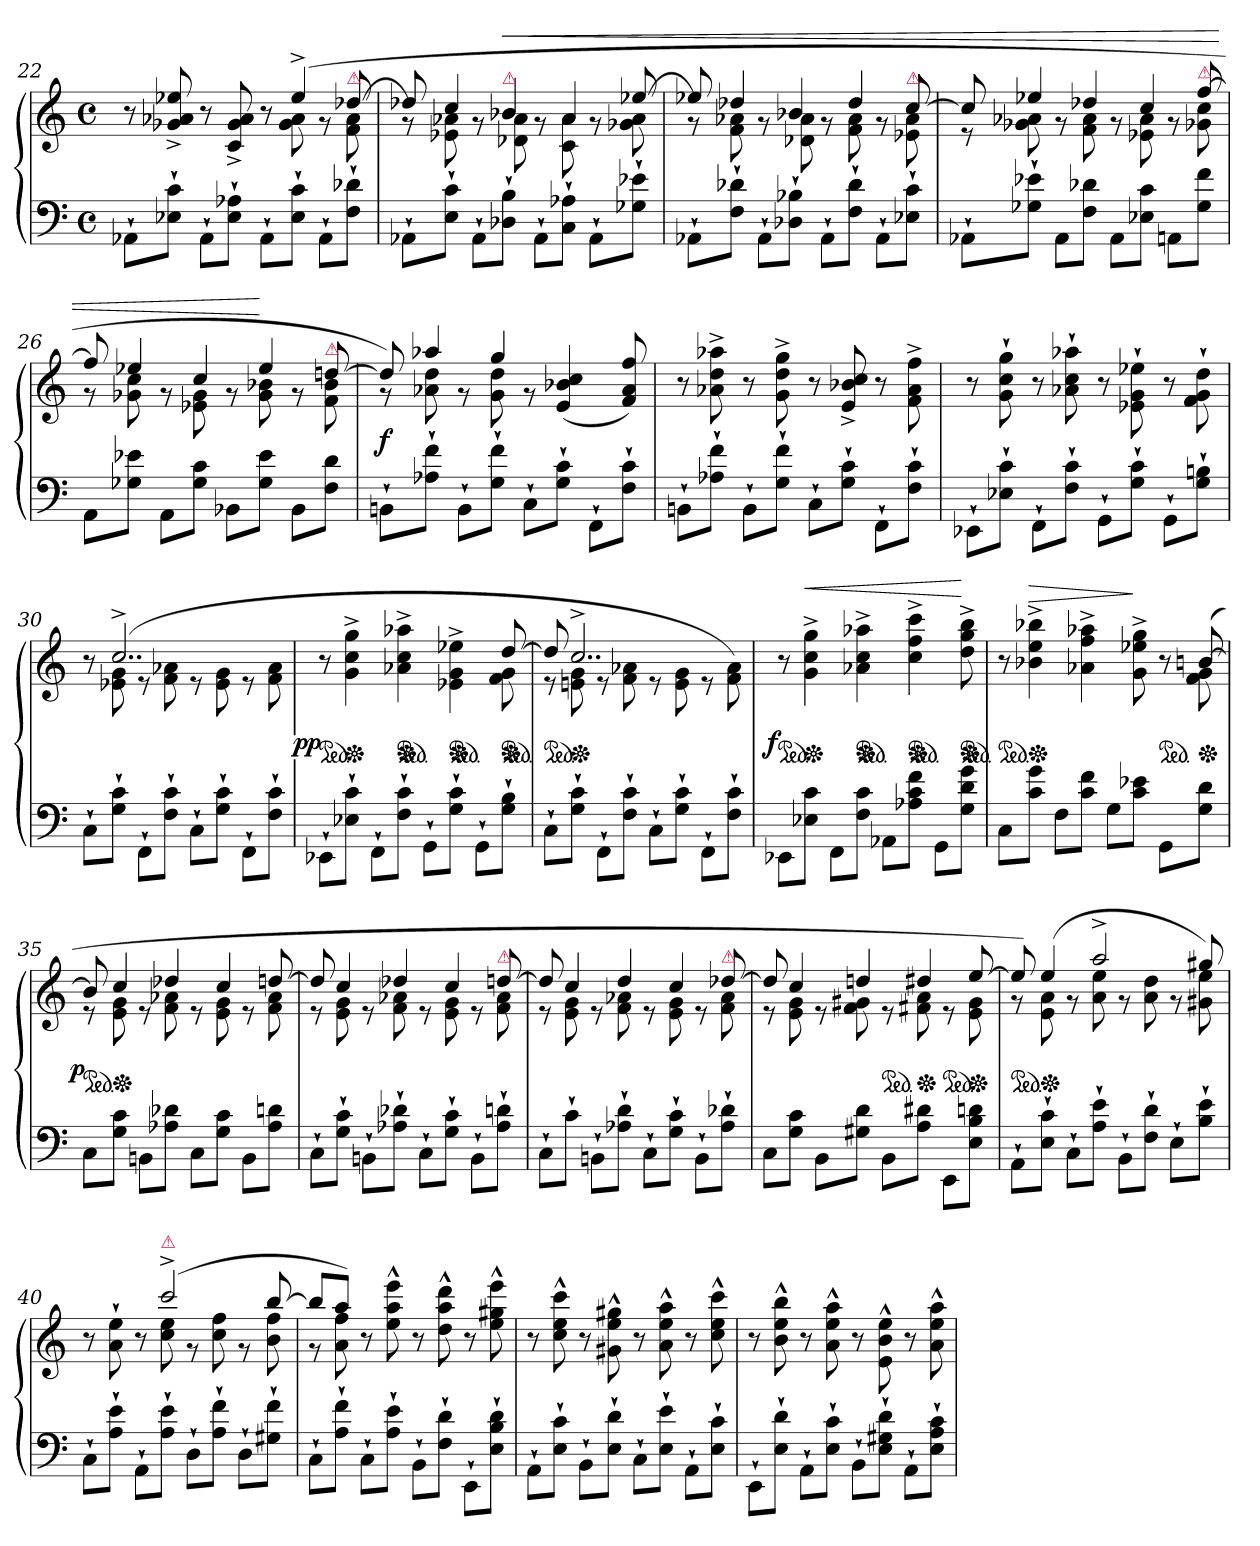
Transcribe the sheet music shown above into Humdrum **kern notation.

**kern	**kern	**dynam
*part1	*part1	*part1
*staff2	*staff1	*staff1/2
*clefF4	*clefG2	*
*k[]	*k[]	*
*a:	*a:	*
*M2/2	*M2/2	*
*met(c)	*met(c)	*
=22	=22	=22
*	*^	*
8AA-X`>L	2reeeyy	8r	.
8E-X`> 8c`>J	.	8g-X^</ 8a-X^</ 8ee-X^</	.
8AA-`>\L	.	8r	.
8E-`>\ 8A-X`>\J	.	8c^< 8g-^< 8a-^<	.
8AA-`>L	8reeeyy	8r	.
8E-`> 8c`>J	(4ee-^>	8g- 8a-	.
8AA-`>L	.	8rg	.
!	!LO:TX:a:color=crimson:t=⚠	!	!
8F`> 8d-X`>J	[8dd-X	8f 8a-	.
=23	=23	=23	=23
8AA-X`>L	8dd-X]	8rg	.
8E`> 8c`>J	4cc	8e-X 8a-X	.
8AA-`>\L	.	8rg	.
!	!LO:TX:a:color=crimson:t=⚠	!	!
!	!	!	!LO:HP:a
8D-X`>\ 8B`>\J	4b-X	8d-X 8a-	<
8AA-`>\L	.	8rg	.
8C`>\ 8A-X`>\J	4a-	8c 8a-	.
8AA-`>L	.	8rg	.
8G-X`> 8e-X`>J	[8ee-X	8g-X 8a-	.
=24	=24	=24	=24
8AA-X`L	8ee-X]	8rg	.
8F` 8d-X`J	4dd-X	8f 8a-X	.
8AA-`\L	.	8rg	.
8D-X`\ 8B-X`\J	4b-X	8d-X 8a-	.
8AA-`L	.	8rg	.
8F` 8d-`J	4dd-	8f 8a-	.
8AA-`L	.	8rg	.
!	!LO:TX:a:color=crimson:t=⚠	!	!
8E-X` 8c`J	[8cc	8e-X 8a-	.
=25	=25	=25	=25
8AA-X`>L	8cc]	8re	.
8G-X`> 8e-X`>J	4ee-X	8g-X 8a-X	.
8AA-L	.	8rg	.
8F 8d-XJ	4dd-X	8f 8a-	.
8AA-L	.	8rg	.
8E-X 8cJ	4cc	8e-X 8a-	.
8AAnL	.	8rg	.
!	!LO:TX:a:color=crimson:t=⚠	!	!
8G- 8fJ	[8ff	8g-X 8cc	.
=26	=26	=26	=26
8AAL	8ff]	8rg	.
8G-X 8e-XJ	4ee-X	8g-X 8cc	.
8AAL	.	8rg	.
8G- 8cJ	4cc	8e-X 8g-	.
8BB-XL	.	8rg	.
8G- 8e-J	4ee-	8g- 8b-X	[
8BB-L	.	8rg	.
!	!LO:TX:a:color=crimson:t=⚠	!	!
8F 8dJ	[8ddn	8f 8b-	.
=27	=27	=27	=27
8BBn`>L	8dd])	8rg	f
8A-X`> 8f`>J	4aa-X	8a-X 8dd	.
8BB`>L	.	8rg	.
8G`> 8f`>J	4gg	8g 8dd	.
8C`>L	.	8rg	.
8G`> 8c`>J	4.rcccyy	(>4e/ 4b-X/ 4cc/	.
8FF`>\L	.	.	.
8F`>\ 8c`>\J	.	8f/ 8a-/ 8ff/)	.
*	*v	*v	*
=28	=28	=28
8BBn`>L	8r	.
8A-X`> 8f`>J	8a-X^> 8dd^> 8aa-X^>	.
8BB`>L	8r	.
8G`> 8f`>J	8g^> 8dd^> 8gg^>	.
8C`>L	8r	.
8G`> 8c`>J	8e^> 8b-X^> 8cc^>	.
8FF`>\L	8r	.
8F`>\ 8c`>\J	8f^> 8a-^> 8ff^>	.
=29	=29	=29
8EE-X`>\L	8r	.
8E-X`>\ 8c`>\J	8g`> 8cc`> 8gg`>	.
8FF`>\L	8r	.
8F`>\ 8c`>\J	8a-X`> 8cc`> 8aa-X`>	.
8GG`>L	8r	.
8G`> 8c`>J	8e-X`>\ 8g`>\ 8ee-X`>\	.
8GG`>L	8r	.
8G`> 8Bn`>J	8f`>\ 8g`>\ 8dd`>\	.
=30	=30	=30
*	*^	*
8C`>L	8r	8raayy	.
8G`> 8c`>J	(2..cc^>	8e-X 8g	.
8FF`>\L	.	8re	.
8F`>\ 8c`>\J	.	8f 8a-X	.
8C`>L	.	8re	.
8G`> 8c`>J	.	8e- 8g	.
8FF`>\L	.	8re	.
8F`>\ 8c`>\J	.	8f 8a-	.
=31	=31	=31	=31
!	!LO:TX:b:i:t=poco ritenuto	!	!
!	!	!	!LO:DY:rj
*	*ped	*	*
8EE-X`>\L	8rcccyy	8r	pp
*	*Xped	*	*
8E-X`>\ 8c`>\J	4ryy	4g^> 4cc^> 4gg^>	.
*	*ped	*	*
8FF`>\L	.	.	.
*	*Xped	*	*
8F`>\ 8c`>\J	4ryy	4a-X^> 4cc^> 4aa-X^>	.
*	*ped	*	*
8GG`>L	.	.	.
*	*Xped	*	*
8G`> 8c`>J	4ryy	4e-X^>\ 4g^>\ 4ee-X^>\	.
*	*ped	*	*
8GG`>L	.	.	.
*	*Xped	*	*
8G`> 8B`>J	[8dd	8f\ 8g\	.
=32	=32	=32	=32
*	*ped	*	*
8C`L	8dd]	8re	.
*	*Xped	*	*
8G`> 8c`>J	2..cc^>	8en 8g	.
8FF`>\L	.	8re	.
8F`>\ 8c`>\J	.	8f 8a-X	.
8C`>L	.	8re	.
8G`> 8c`>J	.	8e 8g	.
8FF`>\L	.	8re	.
8F`>\ 8c`>\J	.	8f 8a-)	.
=33	=33	=33	=33
!	!	!	!LO:DY:rj
*	*v	*v	*
*	*ped	*
8EE-X\L	8r	f
!	!	!LO:HP:a
*	*Xped	*
8E-X\ 8c\J	4g^> 4cc^> 4gg^>	<
*	*ped	*
8FF\L	.	.
*	*Xped	*
8F\ 8c\J	4a-X^> 4cc^> 4aa-X^>	.
*	*ped	*
8AA-XL	.	.
*	*Xped	*
8A-X 8c 8fJ	4cc^> 4ff^> 4ccc^>	.
*	*ped	*
8GGL	.	.
*	*Xped	*
8G 8d 8gJ	8dd^> 8gg^> 8bb^>	[
=34	=34	=34
*	*^	*
*	*ped	*	*
8CL	2..rgggyy	8r	.
!	!	!	!LO:HP:a
*	*Xped	*	*
8c 8gJ	.	4b-X^> 4ee^> 4bb-X^>	>
8FL	.	.	.
8c 8fJ	.	4a-X^> 4ff^> 4aa-X^>	.
8GL	.	.	.
8c 8e-XJ	.	8g^> 8ee-X^> 8gg^>	]
*	*ped	*	*
8GGL	.	8r	.
!	!LO:TX:a:color=crimson:t=⚠	!	!
*	*Xped	*	*
8G 8dJ	([8bn	8f 8g	.
=35	=35	=35	=35
!	!	!	!LO:DY:rj
*	*ped	*	*
8CL	8bn]	8re	p
*	*Xped	*	*
8G 8cJ	4cc	8e 8g	.
8BBnL	.	8re	.
8A-X 8d-XJ	4dd-X	8f 8a-X	.
8CL	.	8re	.
8G 8cJ	4cc	8e 8g	.
8BBL	.	8re	.
8A- 8dnJ	[8ddn	8f 8a-	.
=36	=36	=36	=36
8C`>L	8dd]	8re	.
8G`> 8c`>J	4cc	8e 8g	.
8BBn`>L	.	8re	.
8A-X`> 8d-X`>J	4dd-X	8f 8a-X	.
8C`>L	.	8re	.
8G`> 8c`>J	4cc	8e 8g	.
8BB`>L	.	8re	.
!	!LO:TX:a:color=crimson:t=⚠	!	!
8A-`> 8dn`>J	[8ddn	8f 8a-	.
=37	=37	=37	=37
8C`>L	8dd]	8re	.
8c`>J	4cc	8e 8g	.
8BBn`>L	.	8re	.
8A-X`> 8d`>J	4dd	8f 8a-X	.
8C`>L	.	8re	.
8G`> 8c`>J	4cc	8e 8g	.
8BB`>L	.	8re	.
!	!LO:TX:a:color=crimson:t=⚠	!	!
8A-`> 8d-X`>J	[8dd-X	8f 8a-	.
=38	=38	=38	=38
8CL	8dd-]	8re	.
8G 8cJ	4cc	8e 8g	.
8BBL	.	8re	.
8G#X 8dJ	4ddn	8f 8g#X	.
*	*ped	*	*
8BBL	.	8re	.
*	*Xped	*	*
8A 8d#XJ	4dd#X	8f#X 8a	.
*	*ped	*	*
8EE\L	.	8re	.
*	*Xped	*	*
8E\ 8B\ 8dn\J	[8ee	8e 8g#	.
=39	=39	=39	=39
*	*ped	*	*
8AA`>L	8ee])	8rg	.
*	*Xped	*	*
8E`> 8c`>J	(4ee	8e 8a	.
8C`>L	.	8rg	.
8A`> 8e`>J	2aa^>	8a 8ee	.
8BB`L	.	8rg	.
8F`> 8d`>J	.	8a 8dd	.
8E`>L	.	8rg	.
8B`> 8e`>J	8gg#X)	8g#X 8ee	.
=40	=40	=40	=40
8C`>L	4.rgggyy	8r	.
8A`> 8e`>J	.	8a`> 8ee`>	.
8AA`>L	.	8r	.
!	!LO:TX:a:color=crimson:t=⚠	!	!
8A`> 8e`>J	(2ccc^>	8cc 8ee	.
8D`>L	.	8r	.
8A`> 8f`>J	.	8cc 8ff	.
8D`>L	.	8r	.
8G#X`> 8f`>J	[8bb	8b 8ff	.
=41	=41	=41	=41
8C`>L	8bbL]	8r	.
8A`> 8f`>J	8aaJ)	8a 8ff	.
8C`>L	2.rbbbyy	8r	.
8A`> 8e`>J	.	8ee^^> 8aa^^> 8eee^^>	.
8BB`>L	.	8r	.
8F`> 8d`>J	.	8dd^^> 8aa^^> 8ddd^^>	.
8EE`>\L	.	8r	.
8E`>\ 8B`>\ 8d`>\J	.	8ee^^> 8gg#X^^> 8eee^^>	.
*	*v	*v	*
=42	=42	=42
8AA`>L	8r	.
8E`> 8c`>J	8cc^^> 8ee^^> 8ccc^^>	.
8BB`>L	8r	.
8E`> 8d`>J	8g#X^^> 8ee^^> 8gg#X^^>	.
8C`>L	8r	.
8E`> 8e`>J	8a^^> 8ee^^> 8aa^^>	.
8AA`>L	8r	.
8E`> 8c`>J	8cc^^> 8ee^^> 8ccc^^>	.
=43	=43	=43
8EE`>\L	8r	.
8E`>\ 8d`>\J	8b^^> 8ee^^> 8bb^^>	.
8AA`>L	8r	.
8E`> 8c`>J	8a^^> 8ee^^> 8aa^^>	.
8BB`>L	8r	.
8E`> 8G#X`> 8d`>J	8e^^>\ 8b^^>\ 8ee^^>\	.
8AA`>L	8r	.
8E`> 8A`> 8c`>J	8a^^> 8ee^^> 8aa^^>	.
=	=	=
*-	*-	*-
